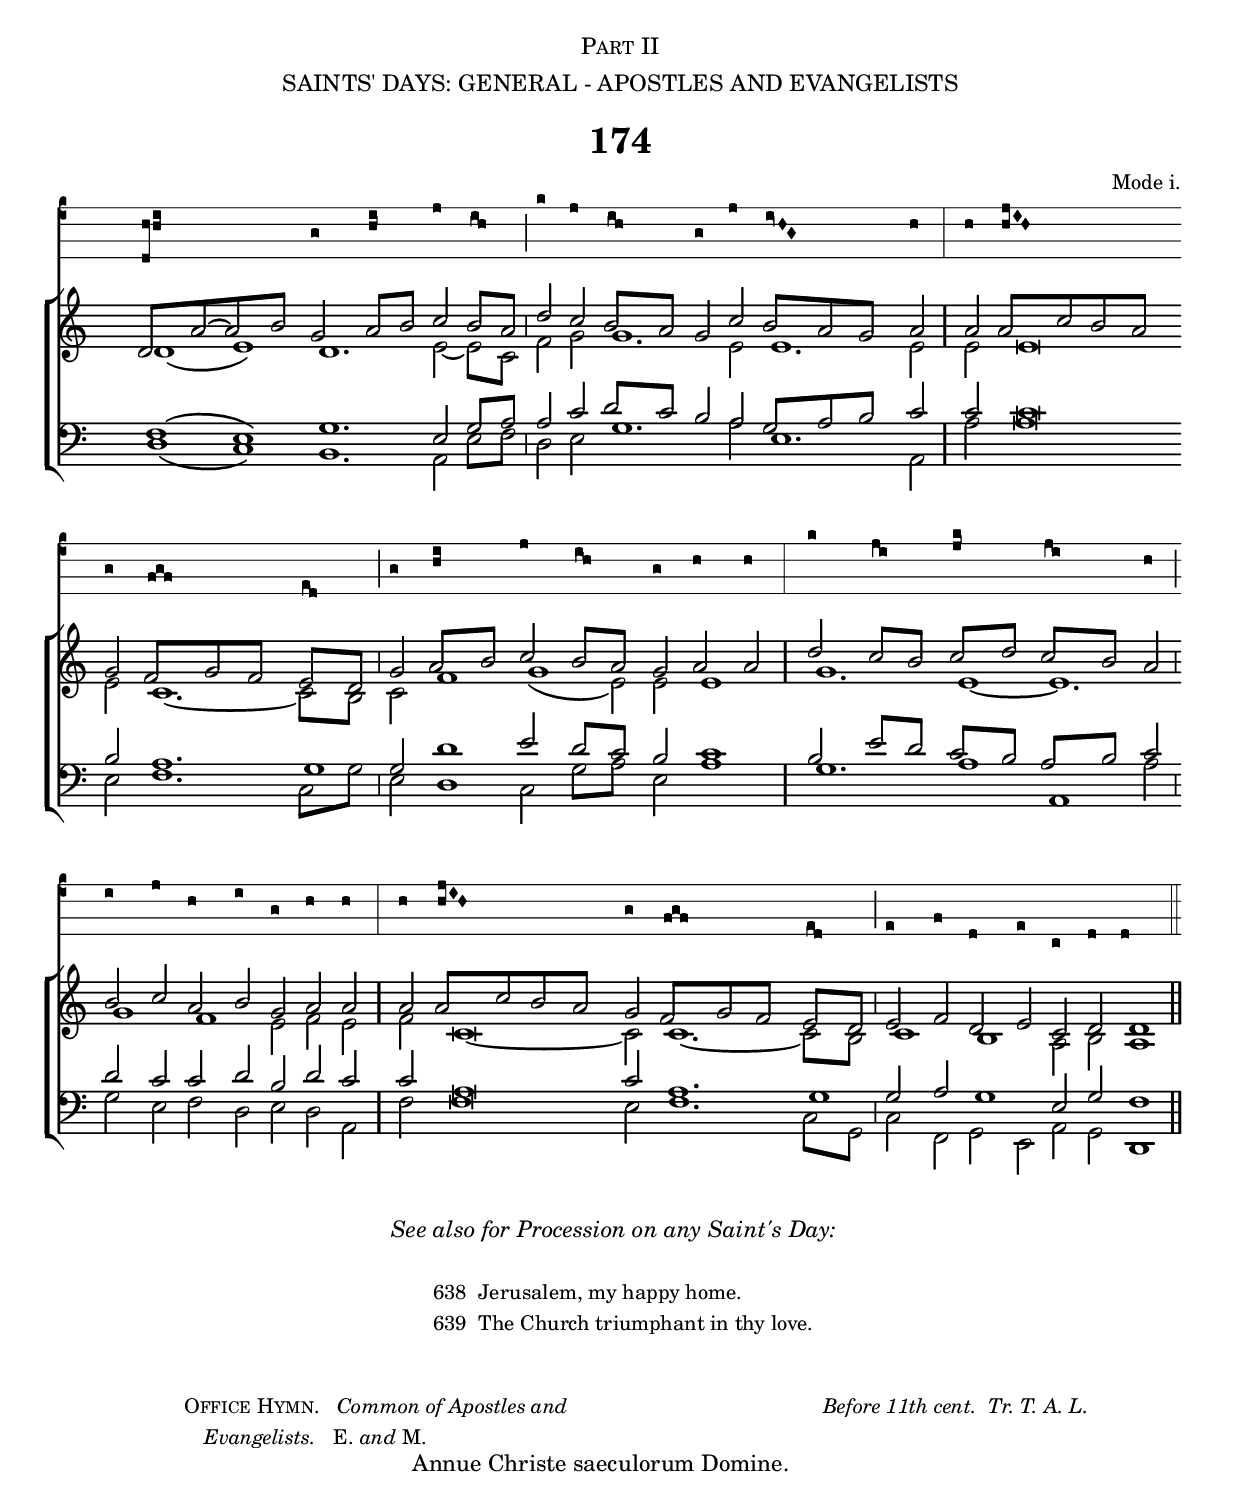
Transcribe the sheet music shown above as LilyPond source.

%%% 280.png
%%% Hymn 174  Lord of creation, bow thine ear, O Christ, to hear 
%%% Version 2


\version "2.10"

\include "gregorian-init.ly"

\header {
	dedication = \markup { \center-align {  \line { \smallCaps "Part II" }
		\line { "SAINTS' DAYS: GENERAL - APOSTLES AND EVANGELISTS" }
		\hspace #0.1 }}	

  title = "174"
  
  arranger = \markup { \small { "Mode i." }}
  
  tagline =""
}

%%%%%%%%%%%%%%%% Macros

%% macro settings for stemless long note which is 2x duration of regular white note    
ln = {\once \override NoteHead #'duration-log = #0 
           \once \override Stem #'stencil = ##f
           \once \override NoteColumn #'force-hshift = #0.4 }

%% a second set of macro settings for stemless long notes ( 2x duration of regular white note )
%% this one uses X-offset instead of force-hshift.
%% All long notes are offset slightly to the right with respect to any beamed notes which 
%% they are aligned with.  Normally, this is done with force-hshift.  
%% However, when 2 long notes occur one atop the other (i.e. in S + A pats or in T + B parts), then applying force-hshift
%% to both does not work.  Hence one note needs to be moved with the regular force-hshift in the \ln macro above,
%% while the other is moved with X-offset with the macro \lnb
%% In general force-hshift is preferred whenever possible as slurs are adjusted automatically, while X-offset especially
%% when used with a bottom slur often results in a slur starting too far to the left and which then needs manual adjustment. 

lnb = {\once \override NoteHead #'duration-log = #0 
           \once \override Stem #'stencil = ##f
           \once \override NoteHead #'X-offset = #0.8 }

%% settings to generate the double longnotes (breves)

brevenote = { \once \override NoteHead #'duration-log = #-1  
                \once \override NoteColumn #'force-hshift = #0.8 }
%%% same as \brevenote but modified for the same reason as \lnb is modified for \ln		
		
brevenoteb = { \once \override NoteHead #'duration-log = #-1  
                \once \override NoteHead #'X-offset = #1.6 }		
	   		
%%% Half-height bar.  Prints a bar glyph which spans only the middle two staff lines.  
%%% This macro works by replacing the glyph used by the \bar "|" function.

halfbar = {\once \override Staff.BarLine #'stencil = #ly:text-interface::print 
            \once \override Staff.BarLine #'text = \markup  {   \hspace #-0.6 \filled-box #'(0 . 0.15) #'(-1.0 . 1.0) #0  
                                                                                                                    
            }         
        \bar "|"}  	
	


%%% Plainsong half-bar.  Prints a bar glyph on a plainsong staff slightly shorter than a full height bar.
%%% Corresponds to a half-height bar on a normal SATB staff
%%% This macro works by replacing the glyph used by the \bar "|" function.	
	
phalfbar = {\once \override Staff.BarLine #'stencil = #ly:text-interface::print 
            \once \override Staff.BarLine #'text = \markup  {  \hspace #-0.6 \filled-box #'(0 . 0.15) #'(-1.8 . 1.8 ) #0
            }          
        \bar "||"} 	
	
%%%%%%%%%%%%% End of Macro Definitions		
	

%%% plainsong voice

plainsong = \context VaticanaVoice  {  \relative c { 
	\clef "vaticana-do3"
	\set fontSize = #3
        \key c \major 
  \[ d8 \pes a' a \pes b \] g \[ a \pes b \] c \[ b \flexa a \] \phalfbar d c \[ b \flexa a \] g c \[ \virga b \inclinatum a \inclinatum g \] a \bar "|" a \[ a \pes c \inclinatum b \inclinatum a \] \bar "" \break

  g \[ f g f \] \[ e \flexa d \] \phalfbar g \[ a \pes b \] c \[ b \flexa a \] g a a \bar "|" d \[ c \flexa b \] \[ c \pes d \] \[ c \flexa b \] a \phalfbar \break

  b c a b g a a \bar "|" a \[ a \pes c \inclinatum b \inclinatum a \] g \[ f g  f \] \[ e \flexa d \] \phalfbar e f d e c d d4 \bar "||"

}} 
  
%%% SATB voices

global = {
  \key c \major 
  \set Staff.midiInstrument = "church organ"
}

soprano = \relative c' {
	\autoBeamOff
  d8[ a' ~ a b] g a[ b] c b[ a] \halfbar d c b[ a] g c b[ a g] a \bar "|" a a[ c b a] \bar "" \break
  g f[ g f] e[ d] \halfbar g a[ b] c b[ a] g a a \bar "|" d c[ b] c[ d] c[ b] a \halfbar \break
  b c a b g a a \bar "|" a a[ c b a] g f[ g f] e[ d] \halfbar e f d e c d \ln d4 \bar "||"
}


alto = \relative c' {
	\autoBeamOff
  \once \override Slur #'extra-offset = #'(1.2 . 0.0)		
  \ln d4( \ln e) \ln d4. e8 ~ e8[ c] \halfbar f g \ln g4. e8 \ln e4. e8 \bar "|" e \brevenote e\breve *1/4 \bar "" \break
  e8 \ln c4. ~ c8[ b] \halfbar c8 \ln f4 \ln g( e8) e \ln e4 \bar "|" \ln g4. \ln e4 ~ \ln e4. \halfbar \break
  \ln g4 \ln f4 e8 f e \bar "|" f \brevenote c\breve * 1/4 ~ c8 \ln c4. ~ c8[ b] \halfbar \ln c4 \ln b a8 b \ln a4 \bar "||"
}


tenor = \relative c { \clef bass
	\autoBeamOff
  \ln f4( \ln e) \ln g4. e8 g[ a] \halfbar a c d[ c] b a g[ a b] c \bar "|" c \brevenote c\breve *1/4 \bar "" \break
  b8 \ln a4. \ln g4 \halfbar g8 \ln d'4 e8 d[ c] b \ln c4 \bar "|" b8 e[ d] c[ b] a[ b] c \halfbar \break
  d8 c c d b d c \bar "|" c \brevenote a\breve * 1/4 c8 \ln a4. \ln g4 \halfbar g8 a \ln g4 e8 g \ln f4 \bar "||"
}


bass = \relative c { \clef bass
	\autoBeamOff
  \once \override Slur #'extra-offset = #'(2.0 . 0.0)		
  \lnb d4( \lnb c) \lnb b4. a8 e'[ f] \halfbar d e \ln g4. a8 \ln e4. a,8 \bar "|" a'8 \brevenoteb a\breve *1/4 \bar "" \break
  e8 \lnb f4. c8[ g'] \halfbar e \lnb d4 c8 g'[ a] e \lnb a4 \bar "|" \ln g4. \ln a4 \ln a,4 a'8 \halfbar \break
  g8 e f d e d a \bar "|" f' \brevenoteb f\breve *1/4 e8 \lnb f4. c8[ g] \halfbar c f, g e a g \ln d4 \bar "||"
}


#(ly:set-option 'point-and-click #f)

\book {

\paper {
 #(set-paper-size "a4")
%% annotate-spacing = ##t
 print-page-number = ##f
 ragged-last-bottom = ##t
 ragged-bottom = ##t
}

\score {	
  <<
  \new VaticanaStaff {\plainsong }
  \new ChoirStaff <<
   \new Staff = "upper" <<
      \context Voice = sopranos {\voiceOne \global \soprano }
      \context Voice = altos {\voiceTwo \global \alto }
                      >> 
   \new Staff = "lower" <<
      \context Voice = tenors {\voiceOne \global \tenor }
      \context Voice = bass {\voiceTwo \global \bass }
	             >> 
		 >>  
  >>

\layout {
	
  ragged-right = ##f
  ragged-last = ##f
  \context { \Score timing = ##f }
  \context { \Score \override TimeSignature #'transparent = ##t }
  \context { \Score \remove "Mark_engraver" }
  \context { \Staff \consists "Mark_engraver" }
  
  % *** Needed to produce beamed minims - which are quavers in disguise
  \context { \Staff \override NoteHead #'duration-log = #1 }
  \context { \Staff \override Stem #'flag-style = #'no-flag }
  
  \context { \VaticanaStaff
           % *** Increases distance between lines of staff  
           \override StaffSymbol #'staff-space = #1.6            
           % *** Changes staff to black instead of default red
           \revert StaffSymbol #'color
           % *** Makes clef bigger       
           \override Clef #'font-size = #3
           % *** Would make ledger lines black, if there were any
           \revert LedgerLineSpanner #'color
           % *** Makes terminal barline visible 
           \override BarLine #'transparent = ##f 
  	   % *** Remove custos
	   \remove Custos_engraver
	   % needed for certain tweaks
	   \consists "Mark_engraver"
           }
     }
} %%% score bracket 

%%% A separate score block to generate the midi minus the plainsong voice
%%% Since minims are quavers in disguise, tempo has to be set accordingly, tempo set to 2=80

\score {	
  \new ChoirStaff <<
   \new Staff = "upper" <<
      \context Voice = sopranos {\voiceOne \global \soprano }
      \context Voice = altos {\voiceTwo \global \alto }
                      >> 
   \new Staff = "lower" <<
      \context Voice = tenors {\voiceOne \global \tenor }
      \context Voice = bass {\voiceTwo \global \bass }
	             >> 
		 >>  

\midi { 
  \context { \Score tempoWholesPerMinute = #(ly:make-moment 80 8) }
       } 
}


\markup {  \column { \line { \hspace #32 \italic "See also for Procession on any Saint's Day:" }
	\line { "             " }
	\line { \hspace	#36 \small "638  Jerusalem, my happy home." }
	\line {	\hspace #36 \small "639  The Church triumphant in thy love." }
}}		


%%fake score block to occupy space and force a pagebreak.  Can't think of a better way of doing this.
\score{
	{s4 }
\header { breakbefore = ##f piece = ##f opus = ##f tagline = ##f }
\layout{	
	\context { \Staff
		\remove Time_signature_engraver
		\remove Key_engraver
		\remove Clef_engraver
		\remove Staff_symbol_engraver
}}}


%%% Lyric attributions

\markup { \hspace #12 \small {  \column { \line {\smallCaps  "Office Hymn."  \italic "  Common of Apostles and"  \hspace #24 \italic "Before 11th cent.  Tr. T. A. L." }    
	\line { \hspace #2 \italic "Evangelists.  " "E." \italic "and" "M." } 
}}}

%%% Lyric title

\markup { \hspace #34 "Annue Christe saeculorum Domine." }

%%% Lyrics

\markup { \hspace #22 %%add space as necc. to center the column
          \column { %% super column of everything
	              \column { %%verse 1 is a column of 2 lines  
	                  \line { \hspace #2.2 \column { \lower #2.4 \fontsize #8 "L" }   %%Drop Cap goes here
				  \hspace #-1.0    %% adjust this if other letters are too far from Drop Cap
				  \column  { \raise #0.0 "ORD of Creation, bow thine ear, O Christ, to hear"
			                                 "  The intercession of thy servant true and dear," } }     
	                  \line {  \hspace #2.5  %%adjust hspace until this line left edge is flush with Drop Cap
				   \lower  #1.56  %%adjust this until the line spacing looks right
				   \column {   
					   "That we unworthy, who have trespassed in thy sight,"
					   "May live before thee where he dwells in glorious light."

					   "          " %%% adds space between verses
			  		}} 
			         } %%% finish verse 1 
           		\line { "2  "
			   \column {	     
				   "O God our Saviour, look on thine inheritance,"
				   "Sealed by the favour shining from thy countenance;"
				   "That no false spirit bring to nought the souls of price"
				   "Bought by the merit of thy perfect Sacrifice."
				   "                " %%% adds vertical spacing between verses
			}}
			   \line { "3  "
			   \column {	     
				   "We bear the burden of our guilt and enmity,"
				   "Until thy pardon lift the heart from slavery:"
				   "Then through the spending of thy life-blood, King of grace,"
				   "Grant us unending triumph in thy holy place."
				   "                " %%% adds vertical spacing between verses
			}}
			   \line { "4. "
			   \column {	     
				   "To thee the glorious Christ, our Saviour manifest,"
				   "All wreaths victorious, praise and worship be addrest,"
				   "Whom with the living Father humbly we adore,"
				   "And the life-giving Spirit, God for evermore.     Amen."
			}}
	  } %%% end supercolumn
} %%% end markup	  


%%% Amen score block

\score {  	
  <<
    <<
  \new VaticanaStaff <<
  \context VaticanaVoice = "plainsongamen"  {  \relative c { 	  
	\set Score.timing = ##f
	\override Staff.Clef #'#'font-size = #3
	\clef "vaticana-do3"
	\set fontSize = #3
	\override Staff.StaffSymbol #'staff-space = #1.6
	 
        \[ d8 e8 d8 \] d4
  }} 
                    >> 
 \new Lyrics = "lyrics" { s1 }
 \new ChoirStaff
   <<
   \context Staff = upper \with {  fontSize = #-3  \override StaffSymbol #'staff-space = #(magstep -2) } 
                              << 
	\context Voice = "sopranos" { \relative c' { 
	                                              \clef treble \global
	                                              \voiceOne d8[ e d] \ln d4 \bar "||" }}
	\context Voice = "altos"    { \relative c' { 
	                                              \global
	                                              \voiceTwo  b8[ c b] \ln a4 \bar "||" }}
	                      >>
	\context Staff = lower \with { fontSize = #-3  \override StaffSymbol #'staff-space = #(magstep -2) } 
	                      <<
	\context Voice = "tenors" { \relative c { 
		                                  \clef bass  \global
	                                          \voiceThree \ln g'4. \ln f4 \bar "||" }}
	\context Voice = "basses" { \relative c { 
	                                          \clef bass  \global
						  \voiceFour g8[ c g] \ln d4 \bar "||" }}
			        >> 
   >>
  \context Lyrics = "lyrics" \lyricsto "sopranos" { \override LyricText #'font-size = #-1  A  - - "  men." }
  >>
>>

\header { breakbefore = ##f piece = " " opus = " " }

\layout {
     indent = 13\cm
     raggedright = ##t
     packed = ##f
     \context { \Score \override TimeSignature #'transparent = ##t }
     \context { \Score \override SeparationItem #'padding = #2 }
     \context { \Staff \override VerticalAxisGroup #'minimum-Y-extent = #'( -5 . 4) }
     \context { \Score \remove "Bar_number_engraver"
		timing = ##f 
              }
     \context { \Staff \override NoteHead #'duration-log = #1 }
     \context { \Staff \override Stem #'flag-style = #'no-flag }
     \context { \VaticanaStaff %%customize vaticana staff context 
	          \revert StaffSymbol #'color
		  \revert LedgerLineSpanner #'color
		  \override BarLine #'transparent = ##f 
		  \remove Custos_engraver
 	} 
} 

}

%%% Separate score block for Amen midi minus plainsong voice
%%% Since the minims are quavers in disguise, the tempo has to be adjusted accordingly. A tempo of 2=80 is set.

\score {  	
 \new ChoirStaff
   <<
   \context Staff = upper \with {  fontSize = #-3  \override StaffSymbol #'staff-space = #(magstep -2) } 
                              << 
	\context Voice = "sopranos" { \relative c' { 
	                                              \clef treble \global
	                                              \voiceOne d8[ e d] \ln d4 \bar "||" }}
	\context Voice = "altos"    { \relative c' { 
	                                              \global
	                                              \voiceTwo  b8[ c b] \ln a4 \bar "||" }}
	                      >>
	\context Staff = lower \with { fontSize = #-3  \override StaffSymbol #'staff-space = #(magstep -2) } 
	                      <<
	\context Voice = "tenors" { \relative c { 
		                                  \clef bass  \global
	                                          \voiceThree \ln g'4. \ln f4 \bar "||" }}
	\context Voice = "basses" { \relative c { 
	                                          \clef bass  \global
						  \voiceFour g8[ c g] \ln d4 \bar "||" }}
			        >> 
   >>
   
\midi {  
   \context {
       \Score 
       tempoWholesPerMinute = #(ly:make-moment 80 8) }
      }

}
	

} %% book bracket
